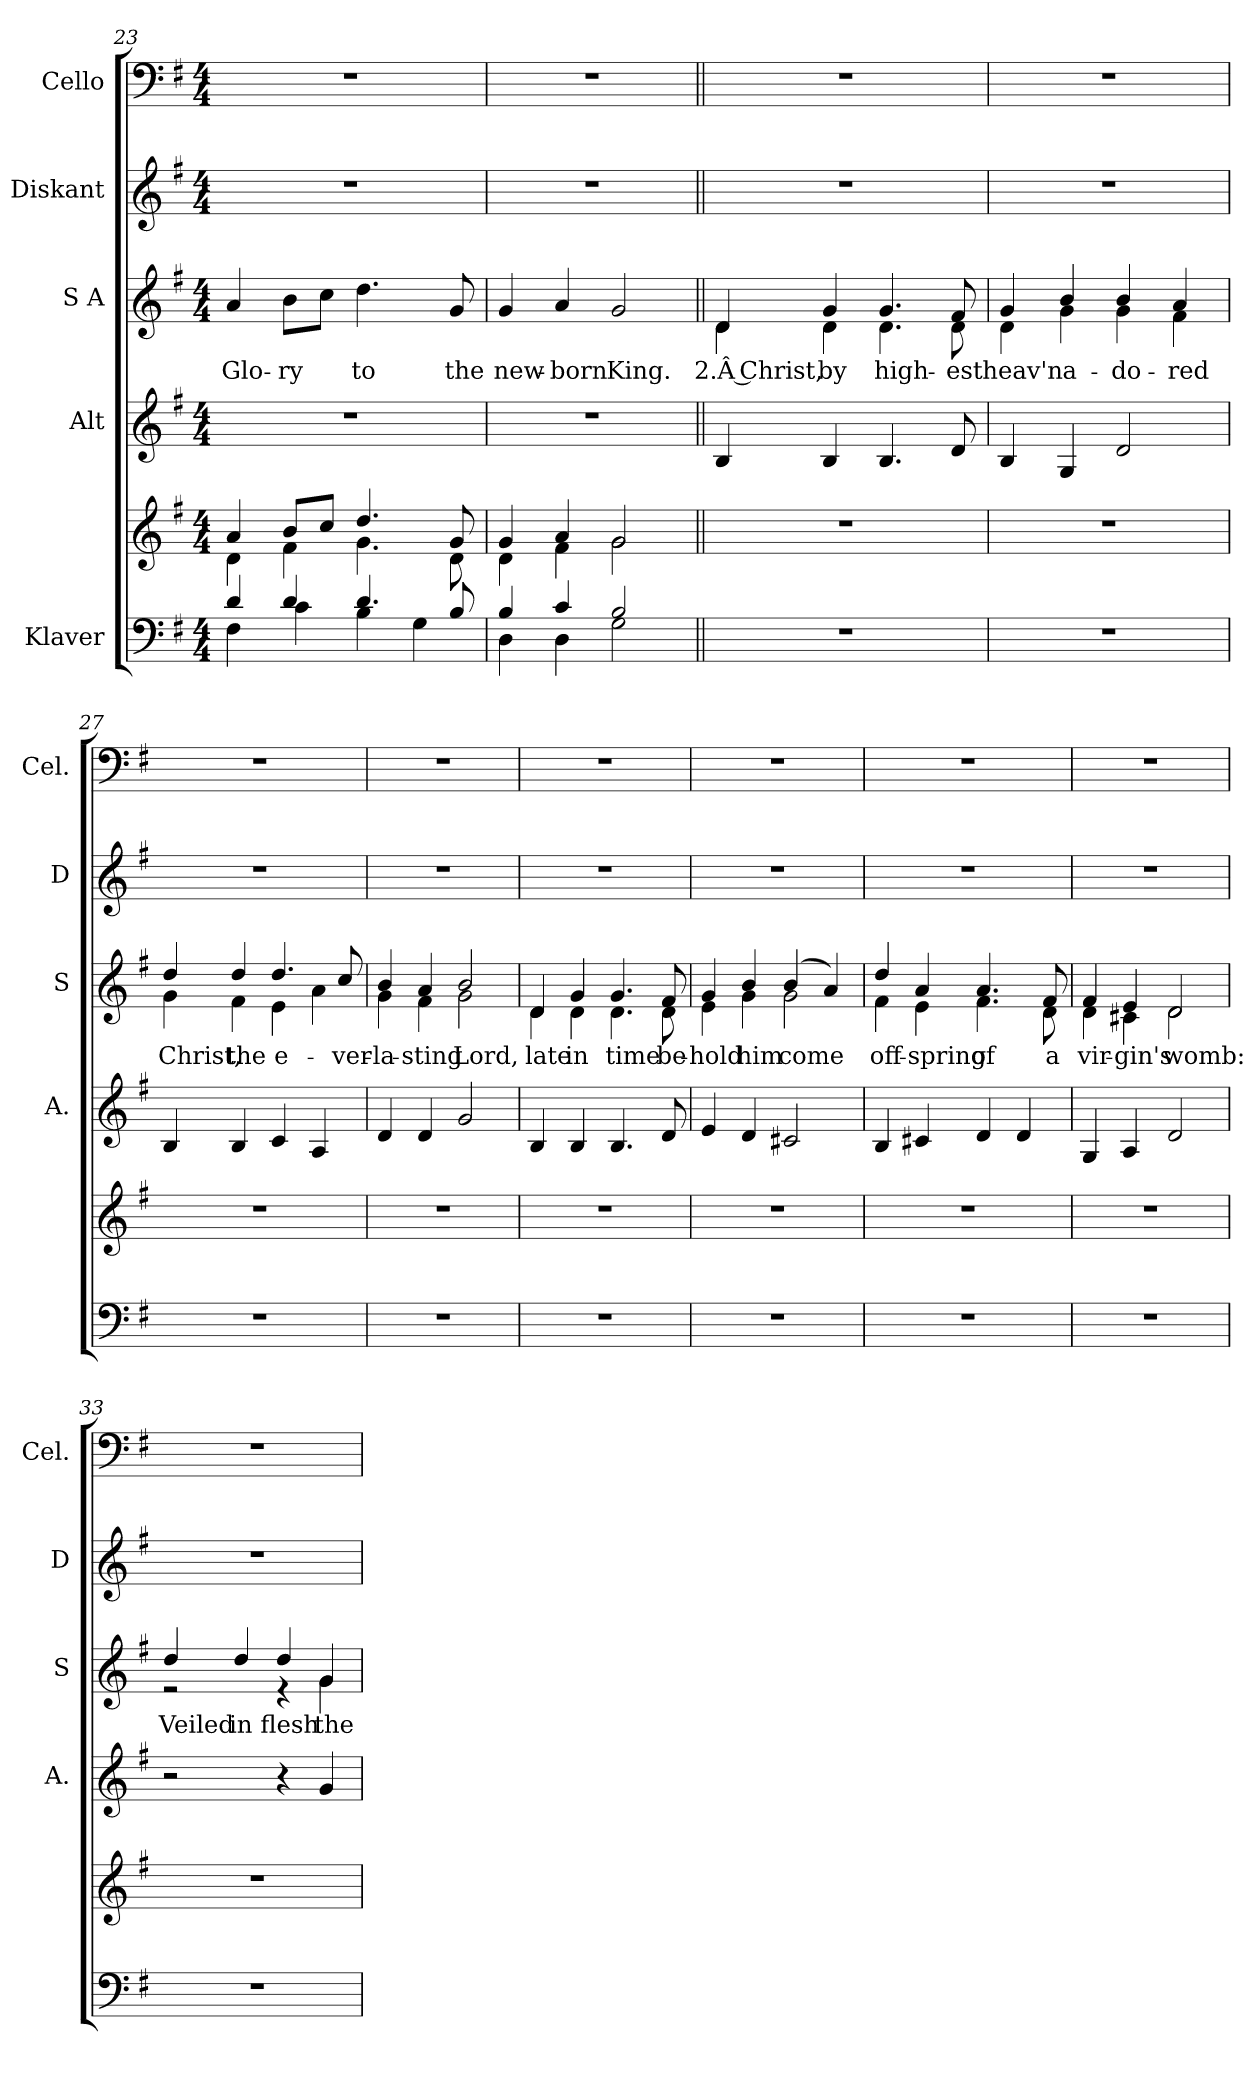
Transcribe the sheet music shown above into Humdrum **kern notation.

**kern	**kern	**kern	**kern	**text	**kern	**kern
*part5	*part5	*part4	*part3	*part3	*part2	*part1
*staff6	*staff5	*staff4	*staff3	*staff3	*staff2	*staff1
*I"Klaver	*	*I"Alt	*I"S A	*	*I"Diskant	*I"Cello
*	*	*I'A.	*I'S	*	*I'D	*I'Cel.
*clefF4	*clefG2	*clefG2	*clefG2	*	*clefG2	*clefF4
*k[f#]	*k[f#]	*k[f#]	*k[f#]	*	*k[f#]	*k[f#]
*M4/4	*M4/4	*M4/4	*M4/4	*	*M4/4	*M4/4
=23	=23	=23	=23	=23	=23	=23
*^	*^	*	*	*	*	*
4d/	4F#\	4a/	4d\	1r	4a/	Glo-	1r	1r
4d/	4c\	8b/L	4f#\	.	8b\L	-ry	.	.
.	.	8cc/J	.	.	8cc\J	.	.	.
4.d/	4B\	4.dd/	4.g\	.	4.dd\	to	.	.
.	4G\	.	.	.	.	.	.	.
8B/	.	8g/	8d\	.	8g/	the	.	.
=24	=24	=24	=24	=24	=24	=24	=24	=24
4B/	4D\	4g/	4d\	1r	4g/	new-	1r	1r
4c/	4D\	4a/	4f#\	.	4a/	-born	.	.
2B/	2G\	2g/	2g\	.	2g/	King.	.	.
*v	*v	*	*	*	*	*	*	*
*	*v	*v	*	*	*	*	*
!!LO:LB:g=z
=25||	=25||	=25||	=25||	=25||	=25||	=25||
*	*	*	*^	*	*	*
1r	1r	4B/	4d/	4d\	2.Â Christ,	1r	1r
.	.	4B/	4g/	4d\	by	.	.
.	.	4.B/	4.g/	4.d\	high-	.	.
.	.	8d/	8f#/	8d\	-est	.	.
=26	=26	=26	=26	=26	=26	=26	=26
1r	1r	4B/	4g/	4d\	heav'n	1r	1r
.	.	4G/	4b/	4g\	a-	.	.
.	.	2d/	4b/	4g\	-do-	.	.
.	.	.	4a/	4f#\	-red	.	.
=27	=27	=27	=27	=27	=27	=27	=27
1r	1r	4B/	4dd/	4g\	Christ,	1r	1r
.	.	4B/	4dd/	4f#\	the	.	.
.	.	4c/	4.dd/	4e\	e-	.	.
.	.	4A/	.	4a\	.	.	.
.	.	.	8cc/	.	-ver-	.	.
=28	=28	=28	=28	=28	=28	=28	=28
1r	1r	4d/	4b/	4g\	-la-	1r	1r
.	.	4d/	4a/	4f#\	-sting	.	.
.	.	2g/	2b/	2g\	Lord,	.	.
=29	=29	=29	=29	=29	=29	=29	=29
1r	1r	4B/	4d/	4d\	late	1r	1r
.	.	4B/	4g/	4d\	in	.	.
.	.	4.B/	4.g/	4.d\	time	.	.
.	.	8d/	8f#/	8d\	be-	.	.
!!LO:LB:g=z
=30	=30	=30	=30	=30	=30	=30	=30
1r	1r	4e/	4g/	4e\	-hold	1r	1r
.	.	4d/	4b/	4g\	him	.	.
.	.	2c#X/	(>4b/	2g\	come	.	.
.	.	.	4a/)	.	.	.	.
=31	=31	=31	=31	=31	=31	=31	=31
1r	1r	4B/	4dd/	4f#\	off-	1r	1r
.	.	4c#X/	4a/	4e\	-spring	.	.
.	.	4d/	4.a/	4.f#\	of	.	.
.	.	4d/	.	.	.	.	.
.	.	.	8f#/	8d\	a	.	.
=32	=32	=32	=32	=32	=32	=32	=32
1r	1r	4G/	4f#/	4d\	vir-	1r	1r
.	.	4A/	4e/	4c#X\	-gin's	.	.
.	.	2d/	2d/	2d\	womb:	.	.
=33	=33	=33	=33	=33	=33	=33	=33
1r	1r	2r	4dd/	2r	Veiled	1r	1r
.	.	.	4dd/	.	in	.	.
.	.	4r	4dd/	4r	flesh	.	.
.	.	4g/	4g/	4g\	the	.	.
*	*	*	*v	*v	*	*	*
=	=	=	=	=	=	=
*-	*-	*-	*-	*-	*-	*-
